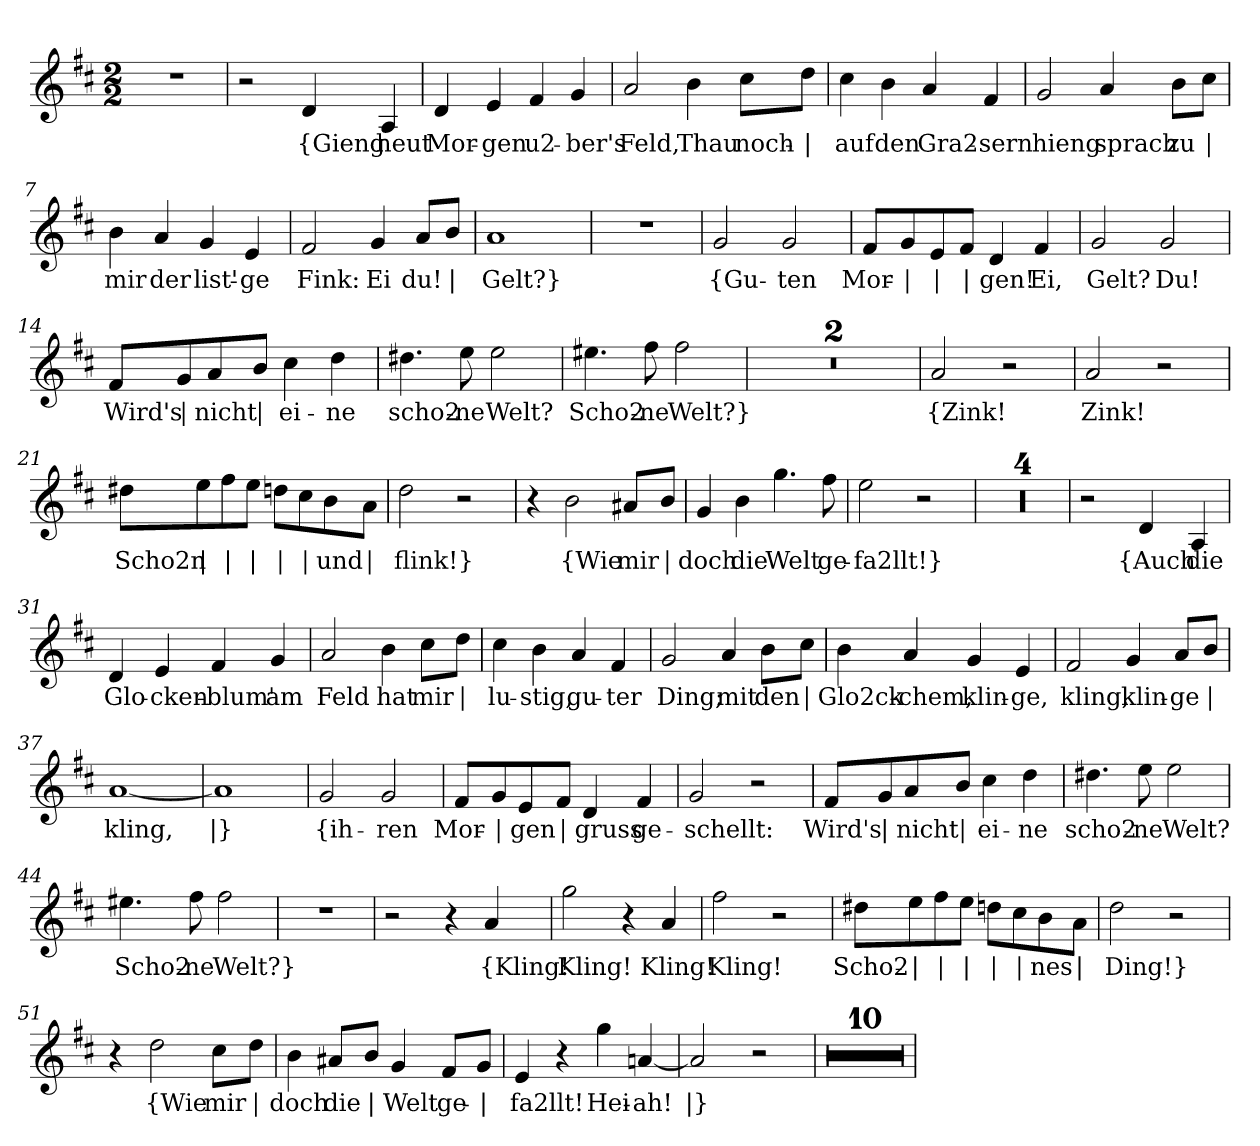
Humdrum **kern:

**kern	**text
*part1	*part1
*staff1	*staff1
*clefG2	*
*k[f#c#]	*
*M2/2	*
=1	=1
1r	.
=2	=2
2r	.
!	!LO:LY:b
4d/	{Gieng
!	!LO:LY:b
4A/	heut
=3	=3
!	!LO:LY:b
4d/	Mor-
!	!LO:LY:b
4e/	-gen
!	!LO:LY:b
4f#/	u2-
!	!LO:LY:b
4g/	-ber's
=4	=4
!	!LO:LY:b
2a/	Feld,
!	!LO:LY:b
4b\	Thau
!	!LO:LY:b
8cc#\L	noch-
!	!LO:LY:b
8dd\J	|
=5	=5
!	!LO:LY:b
4cc#\	-auf
!	!LO:LY:b
4b\	den
!	!LO:LY:b
4a/	Gra2-
!	!LO:LY:b
4f#/	-sern
!!LO:LB:g=z
=6	=6
!	!LO:LY:b
2g/	hieng
!	!LO:LY:b
4a/	sprach
!	!LO:LY:b
8b\L	zu
!	!LO:LY:b
8cc#\J	|
=7	=7
!	!LO:LY:b
4b\	mir
!	!LO:LY:b
4a/	der
!	!LO:LY:b
4g/	list'-
!	!LO:LY:b
4e/	-ge
=8	=8
!	!LO:LY:b
2f#/	Fink:
!	!LO:LY:b
4g/	Ei
!	!LO:LY:b
8a/L	du!
!	!LO:LY:b
8b/J	|
=9	=9
!	!LO:LY:b
1a	Gelt?}
=10	=10
1r	.
=11	=11
!	!LO:LY:b
2g/	{Gu-
!	!LO:LY:b
2g/	-ten
=12	=12
!	!LO:LY:b
8f#/L	Mor-
!	!LO:LY:b
8g/	|
!	!LO:LY:b
8e/	|
!	!LO:LY:b
8f#/J	|
!	!LO:LY:b
4d/	-gen!
!	!LO:LY:b
4f#/	Ei,
!!LO:LB:g=z
=13	=13
!	!LO:LY:b
2g/	Gelt?
!	!LO:LY:b
2g/	Du!
=14	=14
!	!LO:LY:b
8f#/L	Wird's
!	!LO:LY:b
8g/	|
!	!LO:LY:b
8a/	nicht
!	!LO:LY:b
8b/J	|
!	!LO:LY:b
4cc#\	ei-
!	!LO:LY:b
4dd\	-ne
=15	=15
!	!LO:LY:b
4.dd#X\	scho2-
!	!LO:LY:b
8ee\	-ne
!	!LO:LY:b
2ee\	Welt?
=16	=16
!	!LO:LY:b
4.ee#X\	Scho2-
!	!LO:LY:b
8ff#\	-ne
!	!LO:LY:b
2ff#\	Welt?}
=17	=17
1r	.
=18	=18
1r	.
=19	=19
!	!LO:LY:b
2a/	{Zink!
2r	.
=20	=20
!	!LO:LY:b
2a/	Zink!
2r	.
!!LO:LB:g=z
=21	=21
!	!LO:LY:b
8dd#X\L	Scho2n
!	!LO:LY:b
8ee\	|
!	!LO:LY:b
8ff#\	|
!	!LO:LY:b
8ee\J	|
!	!LO:LY:b
8ddn\L	|
!	!LO:LY:b
8cc#\	|
!	!LO:LY:b
8b\	und
!	!LO:LY:b
8a\J	|
=22	=22
!	!LO:LY:b
2dd\	flink!}
2r	.
=23	=23
4r	.
!	!LO:LY:b
2b\	{Wie
!	!LO:LY:b
8a#X/L	mir
!	!LO:LY:b
8b/J	|
=24	=24
!	!LO:LY:b
4g/	doch
!	!LO:LY:b
4b\	die
!	!LO:LY:b
4.gg\	Welt
!	!LO:LY:b
8ff#\	ge-
=25	=25
!	!LO:LY:b
2ee\	-fa2llt!}
2r	.
=26	=26
1r	.
=27	=27
1r	.
=28	=28
1r	.
=29	=29
1r	.
!!LO:LB:g=z
=30	=30
2r	.
!	!LO:LY:b
4d/	{Auch
!	!LO:LY:b
4A/	die
=31	=31
!	!LO:LY:b
4d/	Glo-
!	!LO:LY:b
4e/	-cken-
!	!LO:LY:b
4f#/	-blum'
!	!LO:LY:b
4g/	am
=32	=32
!	!LO:LY:b
2a/	Feld
!	!LO:LY:b
4b\	hat
!	!LO:LY:b
8cc#\L	mir
!	!LO:LY:b
8dd\J	|
=33	=33
!	!LO:LY:b
4cc#\	lu-
!	!LO:LY:b
4b\	-stig,
!	!LO:LY:b
4a/	gu-
!	!LO:LY:b
4f#/	-ter
=34	=34
!	!LO:LY:b
2g/	Ding;
!	!LO:LY:b
4a/	mit
!	!LO:LY:b
8b\L	den
!	!LO:LY:b
8cc#\J	|
!!LO:LB:g=z
=35	=35
!	!LO:LY:b
4b\	Glo2ck-
!	!LO:LY:b
4a/	-chem,
!	!LO:LY:b
4g/	klin-
!	!LO:LY:b
4e/	-ge,
=36	=36
!	!LO:LY:b
2f#/	kling,
!	!LO:LY:b
4g/	klin-
!	!LO:LY:b
8a/L	-ge
!	!LO:LY:b
8b/J	|
=37	=37
!	!LO:LY:b
[1a	kling,
=38	=38
!	!LO:LY:b
1a]	|}
=39	=39
!	!LO:LY:b
2g/	{ih-
!	!LO:LY:b
2g/	-ren
=40	=40
!	!LO:LY:b
8f#/L	Mor-
!	!LO:LY:b
8g/	|
!	!LO:LY:b
8e/	-gen
!	!LO:LY:b
8f#/J	|
!	!LO:LY:b
4d/	gruss
!	!LO:LY:b
4f#/	ge-
=41	=41
!	!LO:LY:b
2g/	-schellt:
2r	.
!!LO:LB:g=z
=42	=42
!	!LO:LY:b
8f#/L	Wird's
!	!LO:LY:b
8g/	|
!	!LO:LY:b
8a/	nicht
!	!LO:LY:b
8b/J	|
!	!LO:LY:b
4cc#\	ei-
!	!LO:LY:b
4dd\	-ne
=43	=43
!	!LO:LY:b
4.dd#X\	scho2-
!	!LO:LY:b
8ee\	-ne
!	!LO:LY:b
2ee\	Welt?
=44	=44
!	!LO:LY:b
4.ee#X\	Scho2-
!	!LO:LY:b
8ff#\	-ne
!	!LO:LY:b
2ff#\	Welt?}
=45	=45
1r	.
=46	=46
2r	.
4r	.
!	!LO:LY:b
4a/	{Kling!
=47	=47
!	!LO:LY:b
2gg\	Kling!
4r	.
!	!LO:LY:b
4a/	Kling!
=48	=48
!	!LO:LY:b
2ff#\	Kling!
2r	.
!!LO:LB:g=z
=49	=49
!	!LO:LY:b
8dd#X\L	Scho2-
!	!LO:LY:b
8ee\	|
!	!LO:LY:b
8ff#\	|
!	!LO:LY:b
8ee\J	|
!	!LO:LY:b
8ddn\L	|
!	!LO:LY:b
8cc#\	|
!	!LO:LY:b
8b\	-nes
!	!LO:LY:b
8a\J	|
=50	=50
!	!LO:LY:b
2dd\	Ding!}
2r	.
=51	=51
4r	.
!	!LO:LY:b
2dd\	{Wie
!	!LO:LY:b
8cc#\L	mir
!	!LO:LY:b
8dd\J	|
=52	=52
!	!LO:LY:b
4b\	doch
!	!LO:LY:b
8a#X/L	die
!	!LO:LY:b
8b/J	|
!	!LO:LY:b
4g/	Welt
!	!LO:LY:b
8f#/L	ge-
!	!LO:LY:b
8g/J	|
=53	=53
!	!LO:LY:b
4e/	-fa2llt!
4r	.
!	!LO:LY:b
4gg\	Hei-
!	!LO:LY:b
[4an/	-ah!
=54	=54
!	!LO:LY:b
2a/]	|}
2r	.
=55	=55
1r	.
!!LO:LB:g=z
=56	=56
1r	.
=57	=57
1r	.
=58	=58
1r	.
=59	=59
1r	.
=60	=60
1r	.
=61	=61
1r	.
=62	=62
*k[f#c#g#d#a#]	*
1r	.
=63	=63
1r	.
=64	=64
1r	.
=	=
*-	*-
